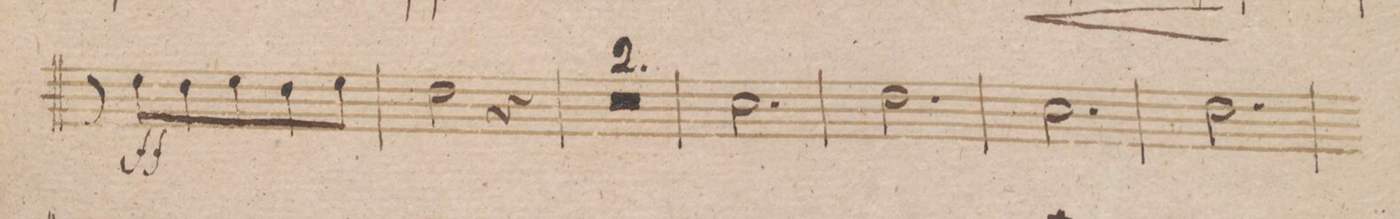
**kern	**dynam
*I"Oboe 1mo	*
*clefG2	*
*k[b-]	*
*met(c|)	*
*M3/4	*
8r	.
8ee\L	ff
8dd\	.
8ee\	.
8dd\	.
8ee\J	.
=164	=164
2dd\	.
4r	.
=165	=165
1.r	.
=166	=166
=167	=167
2.cc\	.
=168	=168
2.dd\	.
=169	=169
2.cc\	.
=170	=170
2.dd\	.
=171	=171
*-	*-
